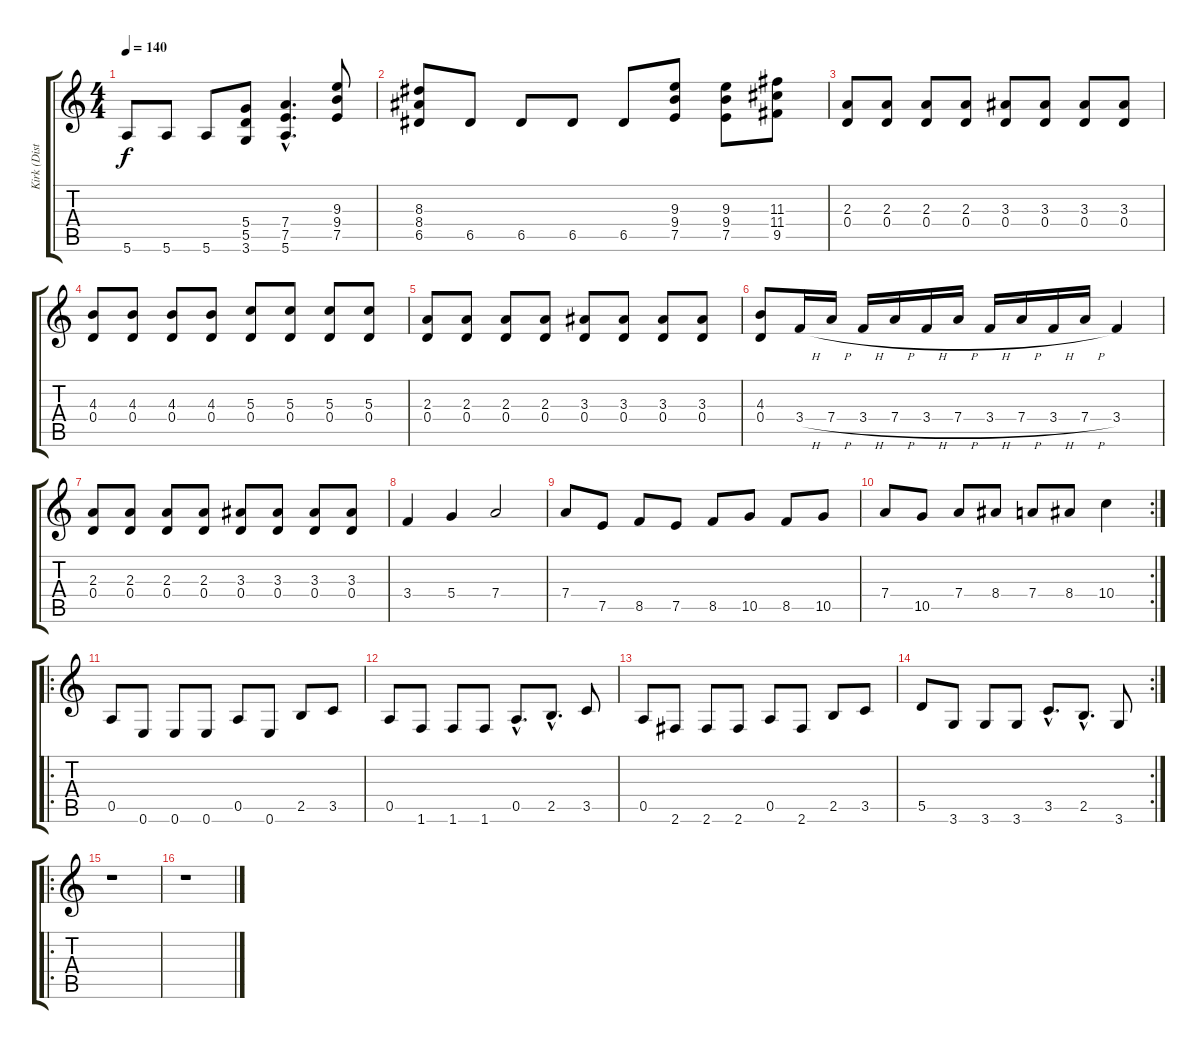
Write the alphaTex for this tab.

\track ("Kirk (Disto Gtr)" "Kirk (Dist") {instrument distortionguitar}
\staff {score tabs}
\tuning (E4 B3 G3 D3 A2 E2) {hide}
\ts (4 4)
\tempo 140
\clef g2
\ks c
5.6.8{dy f} 5.6.8 5.6.8 (5.4 5.5 3.6).8 (7.4{hac} 7.5{hac} 5.6{hac}).4{d} (9.3 9.4 7.5).8 |
(8.3 8.4 6.5).8 6.5.8 6.5.8 6.5.8 6.5.8 (9.3 9.4 7.5).8 (9.3 9.4 7.5).8 (11.3 11.4 9.5).8 |
(2.3 0.4).8 (2.3 0.4).8 (2.3 0.4).8 (2.3 0.4).8 (3.3 0.4).8 (3.3 0.4).8 (3.3 0.4).8 (3.3 0.4).8 |
(4.3 0.4).8 (4.3 0.4).8 (4.3 0.4).8 (4.3 0.4).8 (5.3 0.4).8 (5.3 0.4).8 (5.3 0.4).8 (5.3 0.4).8 |
(2.3 0.4).8 (2.3 0.4).8 (2.3 0.4).8 (2.3 0.4).8 (3.3 0.4).8 (3.3 0.4).8 (3.3 0.4).8 (3.3 0.4).8 |
(4.3 0.4).8 3.4{h}.16 7.4{h}.16 3.4{h}.16 7.4{h}.16 3.4{h}.16 7.4{h}.16 3.4{h}.16 7.4{h}.16 3.4{h}.16 7.4{h}.16 3.4.4 |
(2.3 0.4).8 (2.3 0.4).8 (2.3 0.4).8 (2.3 0.4).8 (3.3 0.4).8 (3.3 0.4).8 (3.3 0.4).8 (3.3 0.4).8 |
3.4.4 5.4.4 7.4.2 |
7.4.8 7.5.8 8.5.8 7.5.8 8.5.8 10.5.8 8.5.8 10.5.8 |
\rc 2
7.4.8 10.5.8 7.4.8 8.4.8 7.4.8 8.4.8 10.4.4 |
\ro
0.5.8 0.6.8 0.6.8 0.6.8 0.5.8 0.6.8 2.5.8 3.5.8 |
0.5.8 1.6.8 1.6.8 1.6.8 0.5{hac}.8{d} 2.5{hac}.8{d} 3.5.8 |
0.5.8 2.6.8 2.6.8 2.6.8 0.5.8 2.6.8 2.5.8 3.5.8 |
\rc 2
5.5.8 3.6.8 3.6.8 3.6.8 3.5{hac}.8{d} 2.5{hac}.8{d} 3.6.8 |
\ro
r.1 |
r.1
